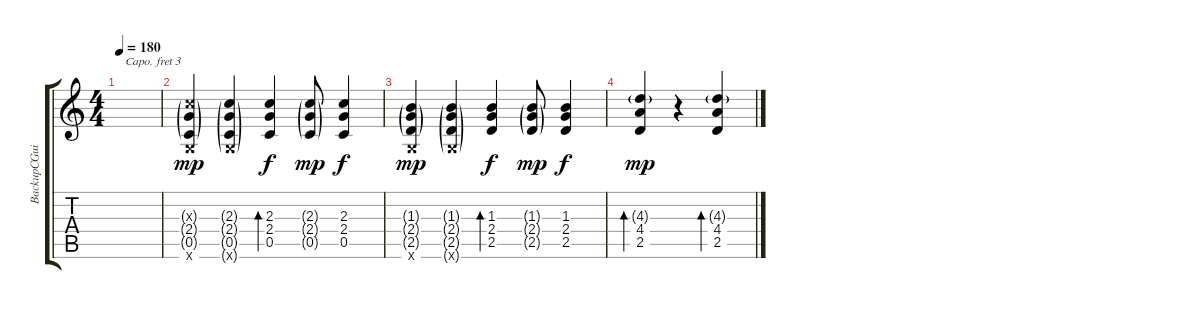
\track ("BackupCGuitar" "BackupCGui") {instrument acousticguitarsteel}
\staff {score tabs}
\capo 3
\tuning (E4 B3 G3 D3 A2 E2) {hide}
\ts (4 4)
\tempo 180
\clef g2
\ks c
|
(2.3{g x} 2.4{g} 0.5{g} 0.6{x}).4{dy mp} (2.3{g} 2.4{g} 0.5{g} 0.6{g x}).4 (2.3 2.4 0.5).4{bd 30 dy f} (2.3{g} 2.4{g} 0.5{g}).8{dy mp} (2.3 2.4 0.5).4{dy f} |
(1.3{g} 2.4{g} 2.5{g} 0.6{x}).4{dy mp} (1.3{g} 2.4{g} 2.5{g} 0.6{g x}).4 (1.3 2.4 2.5).4{bd 30 dy f} (1.3{g} 2.4{g} 2.5{g}).8{dy mp} (1.3 2.4 2.5).4{dy f} |
(4.3{g} 4.4 2.5).4{bd 30 dy mp} r.4 (4.3{g} 4.4 2.5).4{bd 30}
